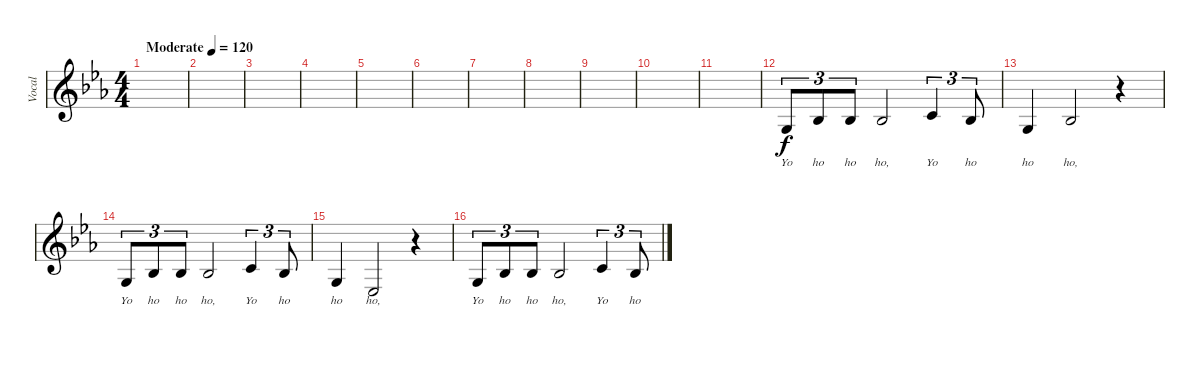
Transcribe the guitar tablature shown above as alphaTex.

\track ("Vocal" "Vocal") {instrument violin}
\staff {score}
\tuning (E4 B3 G3 D3 A2 E2) {hide}
\ts (4 4)
\tempo (120 "Moderate")
\clef g2
\ks eb
|
|
|
|
|
|
|
|
|
|
|
0.3.8{tu (3 2) lyrics (0 "Yo") lyrics (1 "") lyrics (2 "") lyrics (3 "") lyrics (4 "")} 3.3.8{tu (3 2) lyrics (0 "ho") lyrics (1 "") lyrics (2 "") lyrics (3 "") lyrics (4 "")} 3.3.8{tu (3 2) lyrics (0 "ho") lyrics (1 "") lyrics (2 "") lyrics (3 "") lyrics (4 "")} 3.3.2{txt "" lyrics (0 "ho,") lyrics (1 "") lyrics (2 "") lyrics (3 "") lyrics (4 "")} 1.2.4{tu (3 2) lyrics (0 "Yo") lyrics (1 "") lyrics (2 "") lyrics (3 "") lyrics (4 "")} 3.3.8{tu (3 2) lyrics (0 "ho") lyrics (1 "") lyrics (2 "") lyrics (3 "") lyrics (4 "")} |
0.3.4{lyrics (0 "ho") lyrics (1 "") lyrics (2 "") lyrics (3 "") lyrics (4 "")} 3.3.2{lyrics (0 "ho,") lyrics (1 "") lyrics (2 "") lyrics (3 "") lyrics (4 "")} r.4 |
0.3.8{tu (3 2) lyrics (0 "Yo") lyrics (1 "") lyrics (2 "") lyrics (3 "") lyrics (4 "")} 3.3.8{tu (3 2) lyrics (0 "ho") lyrics (1 "") lyrics (2 "") lyrics (3 "") lyrics (4 "")} 3.3.8{tu (3 2) lyrics (0 "ho") lyrics (1 "") lyrics (2 "") lyrics (3 "") lyrics (4 "")} 3.3.2{lyrics (0 "ho,") lyrics (1 "") lyrics (2 "") lyrics (3 "") lyrics (4 "")} 1.2.4{tu (3 2) lyrics (0 "Yo") lyrics (1 "") lyrics (2 "") lyrics (3 "") lyrics (4 "")} 3.3.8{tu (3 2) lyrics (0 "ho") lyrics (1 "") lyrics (2 "") lyrics (3 "") lyrics (4 "")} |
0.3.4{lyrics (0 "ho") lyrics (1 "") lyrics (2 "") lyrics (3 "") lyrics (4 "")} 1.4.2{lyrics (0 "ho,") lyrics (1 "") lyrics (2 "") lyrics (3 "") lyrics (4 "")} r.4 |
0.3.8{tu (3 2) lyrics (0 "Yo") lyrics (1 "") lyrics (2 "") lyrics (3 "") lyrics (4 "")} 3.3.8{tu (3 2) lyrics (0 "ho") lyrics (1 "") lyrics (2 "") lyrics (3 "") lyrics (4 "")} 3.3.8{tu (3 2) lyrics (0 "ho") lyrics (1 "") lyrics (2 "") lyrics (3 "") lyrics (4 "")} 3.3.2{lyrics (0 "ho,") lyrics (1 "") lyrics (2 "") lyrics (3 "") lyrics (4 "")} 1.2.4{tu (3 2) lyrics (0 "Yo") lyrics (1 "") lyrics (2 "") lyrics (3 "") lyrics (4 "")} 3.3.8{tu (3 2) lyrics (0 "ho") lyrics (1 "") lyrics (2 "") lyrics (3 "") lyrics (4 "")}
